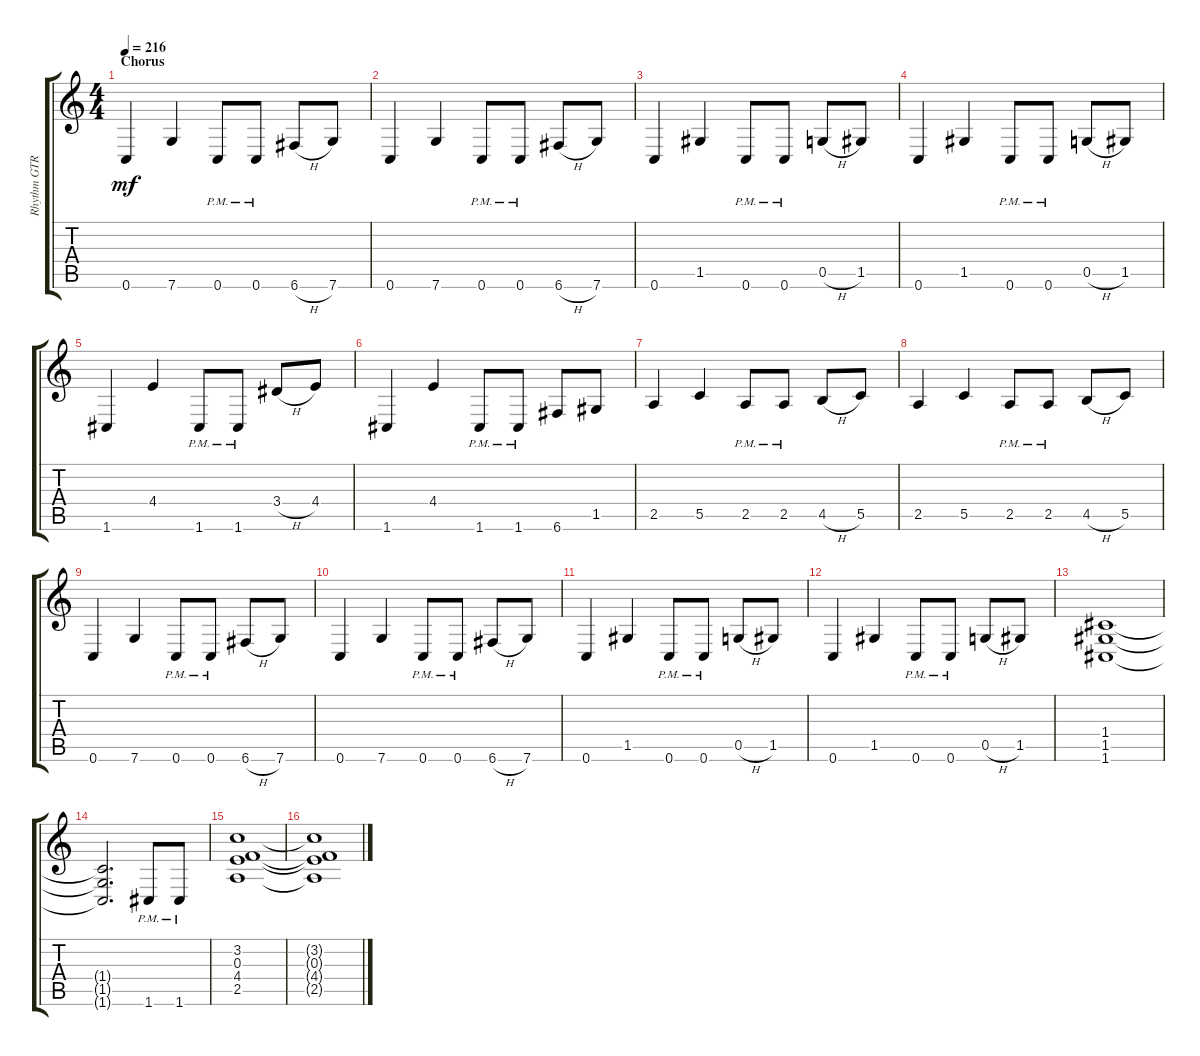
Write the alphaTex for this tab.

\track ("Rhythm GTR 2" "Rhythm GTR") {instrument distortionguitar}
\staff {score tabs}
\tuning (D4 A3 F3 C3 G2 C2) {hide}
\ts (4 4)
\section ("" "Chorus")
\tempo 216
\clef g2
\ks aminor
0.6.4{dy mf} 7.6.4 0.6{pm}.8 0.6{pm}.8 6.6{h}.8 7.6.8 |
0.6.4 7.6.4 0.6{pm}.8 0.6{pm}.8 6.6{h}.8 7.6.8 |
0.6.4 1.5.4 0.6{pm}.8 0.6{pm}.8 0.5{h}.8 1.5.8 |
0.6.4 1.5.4 0.6{pm}.8 0.6{pm}.8 0.5{h}.8 1.5.8 |
1.6.4 4.4.4 1.6{pm}.8 1.6{pm}.8 3.4{h}.8 4.4.8 |
1.6.4 4.4.4 1.6{pm}.8 1.6{pm}.8 6.6.8 1.5.8 |
2.5.4 5.5.4 2.5{pm}.8 2.5{pm}.8 4.5{h}.8 5.5.8 |
2.5.4 5.5.4 2.5{pm}.8 2.5{pm}.8 4.5{h}.8 5.5.8 |
0.6.4 7.6.4 0.6{pm}.8 0.6{pm}.8 6.6{h}.8 7.6.8 |
0.6.4 7.6.4 0.6{pm}.8 0.6{pm}.8 6.6{h}.8 7.6.8 |
0.6.4 1.5.4 0.6{pm}.8 0.6{pm}.8 0.5{h}.8 1.5.8 |
0.6.4 1.5.4 0.6{pm}.8 0.6{pm}.8 0.5{h}.8 1.5.8 |
(1.4 1.5 1.6).1 |
(1.4{t} 1.5{t} 1.6{t}).2{d} 1.6{pm}.8 1.6{pm}.8 |
(3.2 0.3 4.4 2.5).1 |
(3.2{t} 0.3{t} 4.4{t} 2.5{t}).1
